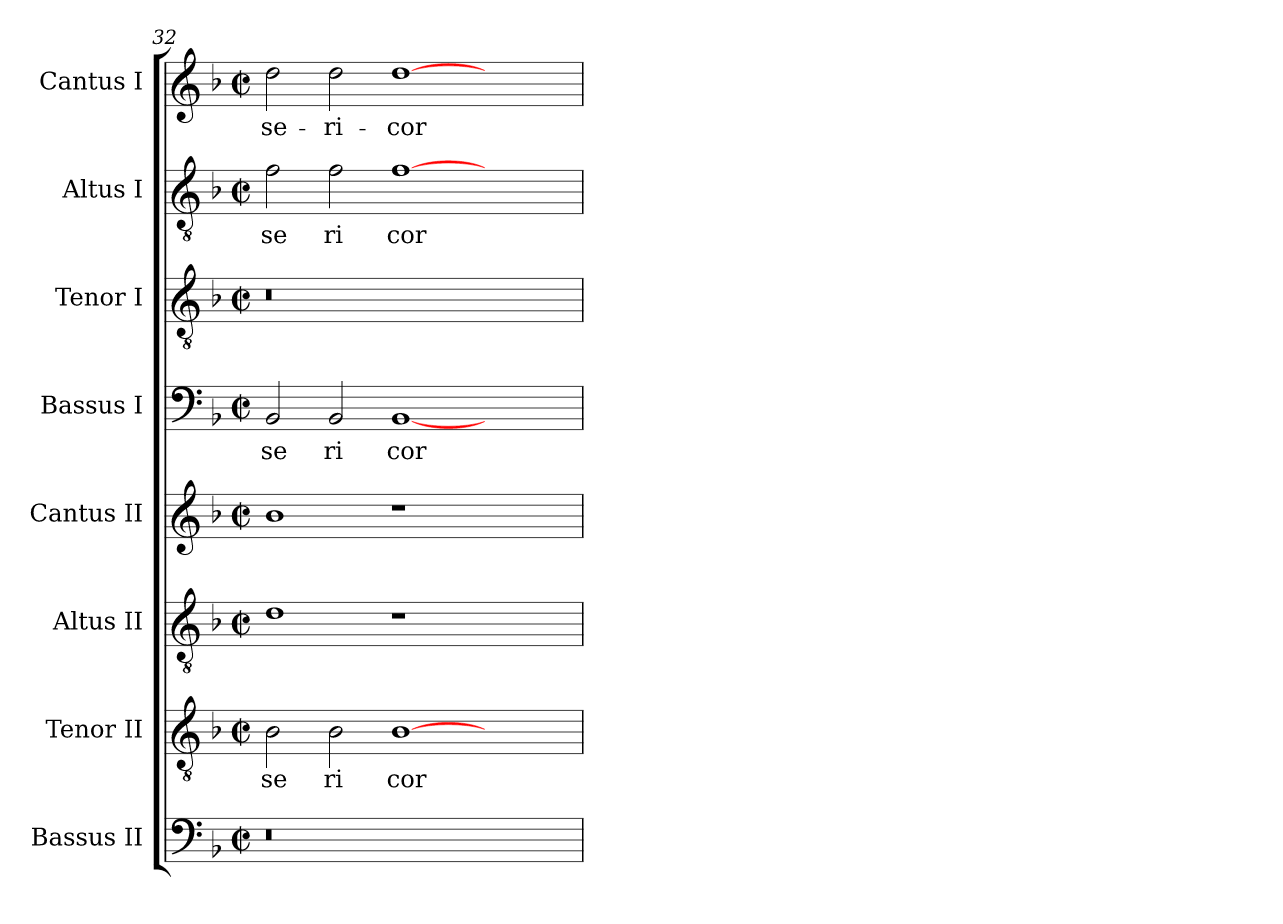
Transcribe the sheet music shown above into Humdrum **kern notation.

**kern	**kern	**text	**kern	**kern	**kern	**text	**kern	**kern	**text	**kern	**text
*part8	*part7	*part7	*part6	*part5	*part4	*part4	*part3	*part2	*part2	*part1	*part1
*staff8	*staff7	*staff7	*staff6	*staff5	*staff4	*staff4	*staff3	*staff2	*staff2	*staff1	*staff1
*I"Bassus II	*I"Tenor II	*	*I"Altus II	*I"Cantus II	*I"Bassus I	*	*I"Tenor I	*I"Altus I	*	*I"Cantus I	*
!!LO:LB:g=z
*clefF4	*clefGv2	*	*clefGv2	*clefG2	*clefF4	*	*clefGv2	*clefGv2	*	*clefG2	*
*k[b-]	*k[b-]	*	*k[b-]	*k[b-]	*k[b-]	*	*k[b-]	*k[b-]	*	*k[b-]	*
*F:	*F:	*	*F:	*F:	*F:	*	*F:	*F:	*	*F:	*
*M2/2	*M2/2	*	*M2/2	*M2/2	*M2/2	*	*M2/2	*M2/2	*	*M2/2	*
*met(c|)	*met(c|)	*	*met(c|)	*met(c|)	*met(c|)	*	*met(c|)	*met(c|)	*	*met(c|)	*
=32	=32	=32	=32	=32	=32	=32	=32	=32	=32	=32	=32
!	!	!LO:LY:b:cj	!	!	!	!LO:LY:b:cj	!	!	!LO:LY:b:cj	!	!LO:LY:b:cj
0r	2B-\	se	1d	1b-	2BB-/	se	0r	2f\	se	2dd\	se-
!	!	!LO:LY:b:cj	!	!	!	!LO:LY:b:cj	!	!	!LO:LY:b:cj	!	!LO:LY:b:cj
.	2B-\	ri	.	.	2BB-/	ri	.	2f\	ri	2dd\	-ri-
!	!	!LO:LY:b:cj	!LO:N:vis=1	!LO:N:vis=1	!	!LO:LY:b:cj	!	!	!LO:LY:b:cj	!	!LO:LY:b:cj
.	[>1B-	cor	0r	0r	[<1BB-	cor	.	[>1f	cor	[>1dd	-cor-
1ryy	1ryy	.	.	.	1ryy	.	1ryy	1ryy	.	1ryy	.
=	=	=	=	=	=	=	=	=	=	=	=
*-	*-	*-	*-	*-	*-	*-	*-	*-	*-	*-	*-
